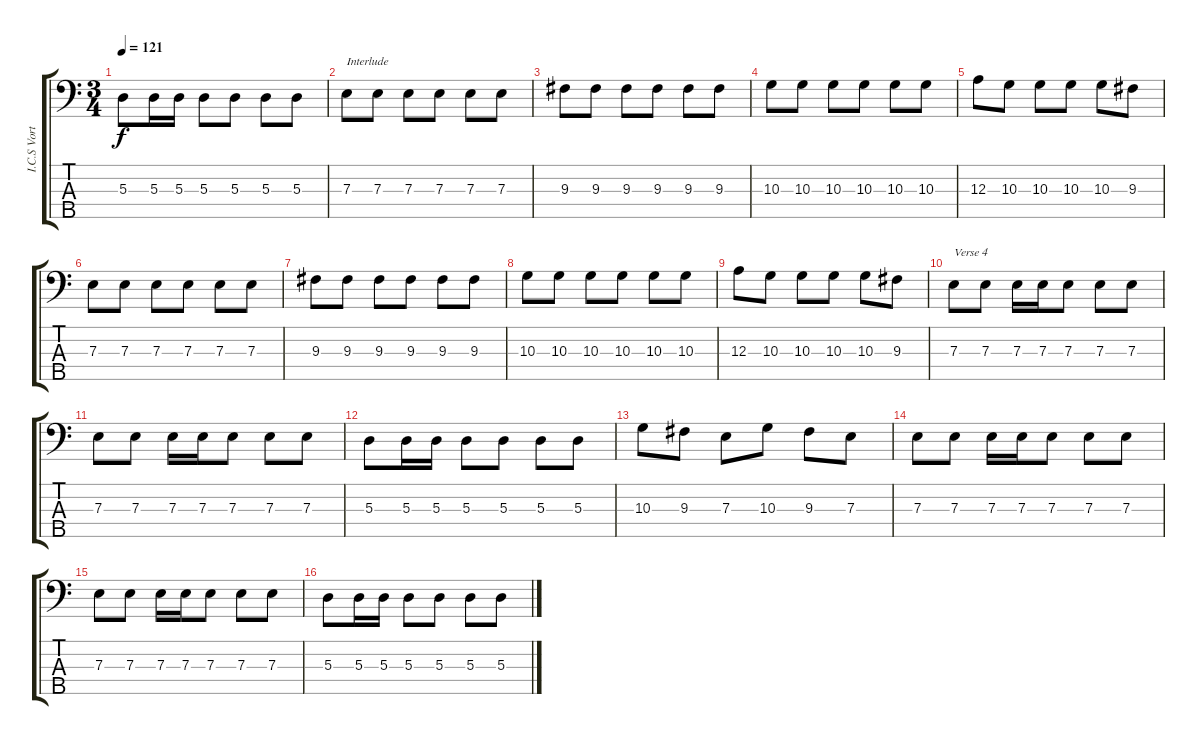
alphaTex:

\track ("I.C.S Vortex" "I.C.S Vort") {instrument electricbassfinger}
\staff {score tabs}
\tuning (G2 D2 A1 E1 B0) {hide}
\ts (3 4)
\tempo 121
\clef f4
\ks c
5.3.8{dy f} 5.3.16 5.3.16 5.3.8 5.3.8 5.3.8 5.3.8 |
7.3.8{txt "Interlude"} 7.3.8 7.3.8 7.3.8 7.3.8 7.3.8 |
9.3.8 9.3.8 9.3.8 9.3.8 9.3.8 9.3.8 |
10.3.8 10.3.8 10.3.8 10.3.8 10.3.8 10.3.8 |
12.3.8 10.3.8 10.3.8 10.3.8 10.3.8 9.3.8 |
7.3.8 7.3.8 7.3.8 7.3.8 7.3.8 7.3.8 |
9.3.8 9.3.8 9.3.8 9.3.8 9.3.8 9.3.8 |
10.3.8 10.3.8 10.3.8 10.3.8 10.3.8 10.3.8 |
12.3.8 10.3.8 10.3.8 10.3.8 10.3.8 9.3.8 |
7.3.8{txt "Verse 4"} 7.3.8 7.3.16 7.3.16 7.3.8 7.3.8 7.3.8 |
7.3.8 7.3.8 7.3.16 7.3.16 7.3.8 7.3.8 7.3.8 |
5.3.8 5.3.16 5.3.16 5.3.8 5.3.8 5.3.8 5.3.8 |
10.3.8 9.3.8 7.3.8 10.3.8 9.3.8 7.3.8 |
7.3.8 7.3.8 7.3.16 7.3.16 7.3.8 7.3.8 7.3.8 |
7.3.8 7.3.8 7.3.16 7.3.16 7.3.8 7.3.8 7.3.8 |
5.3.8 5.3.16 5.3.16 5.3.8 5.3.8 5.3.8 5.3.8
